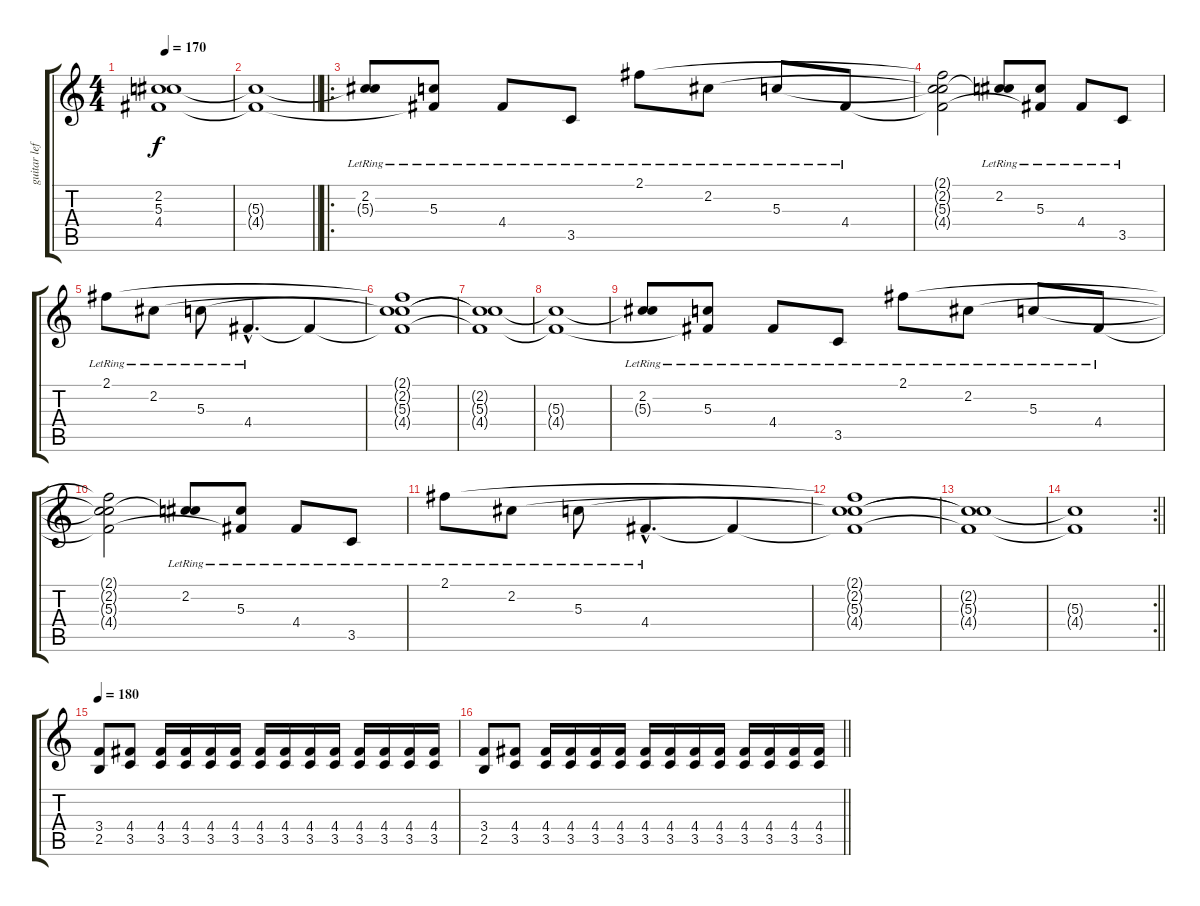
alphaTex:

\track ("guitar left" "guitar lef") {instrument distortionguitar}
\staff {score tabs}
\tuning (E4 B3 G3 D3 A2 E2) {hide}
\ts (4 4)
\tempo 170
\clef g2
\ks c
(2.2{t} 5.3{t} 4.4{t}).1{dy f} |
\barLineRight lightlight
(5.3{t} 4.4{t}).1 |
\ro
\section ("" "")
(2.2{lr} 5.3{t}).8 (5.3{lr} 4.4{t}).8 4.4{lr}.8 3.5{lr}.8 2.1{lr}.8 2.2{lr}.8 5.3{lr}.8 4.4{lr}.8 |
(2.1{t} 2.2{t} 5.3{t} 4.4{t}).2 (2.2{lr} 5.3{t}).8 (5.3{lr} 4.4{t}).8 4.4{lr}.8 3.5{lr}.8 |
2.1{lr}.8 2.2{lr}.8 5.3{lr}.8 4.4{hac lr}.4{d} 4.4{t}.4 |
(2.1{t} 2.2{t} 5.3{t} 4.4{t}).1 |
(2.2{t} 5.3{t} 4.4{t}).1 |
(5.3{t} 4.4{t}).1 |
(2.2{lr} 5.3{t}).8 (5.3{lr} 4.4{t}).8 4.4{lr}.8 3.5{lr}.8 2.1{lr}.8 2.2{lr}.8 5.3{lr}.8 4.4{lr}.8 |
(2.1{t} 2.2{t} 5.3{t} 4.4{t}).2 (2.2{lr} 5.3{t}).8 (5.3{lr} 4.4{t}).8 4.4{lr}.8 3.5{lr}.8 |
2.1{lr}.8 2.2{lr}.8 5.3{lr}.8 4.4{hac lr}.4{d} 4.4{t}.4 |
(2.1{t} 2.2{t} 5.3{t} 4.4{t}).1 |
(2.2{t} 5.3{t} 4.4{t}).1 |
\rc 2
\barLineRight lightlight
(5.3{t} 4.4{t}).1 |
\section ("" "")
\tempo 180
(3.4 2.5).8 (4.4 3.5).8 (4.4 3.5).16 (4.4 3.5).16 (4.4 3.5).16 (4.4 3.5).16 (4.4 3.5).16 (4.4 3.5).16 (4.4 3.5).16 (4.4 3.5).16 (4.4 3.5).16 (4.4 3.5).16 (4.4 3.5).16 (4.4 3.5).16 |
\barLineRight lightlight
(3.4 2.5).8 (4.4 3.5).8 (4.4 3.5).16 (4.4 3.5).16 (4.4 3.5).16 (4.4 3.5).16 (4.4 3.5).16 (4.4 3.5).16 (4.4 3.5).16 (4.4 3.5).16 (4.4 3.5).16 (4.4 3.5).16 (4.4 3.5).16 (4.4 3.5).16
